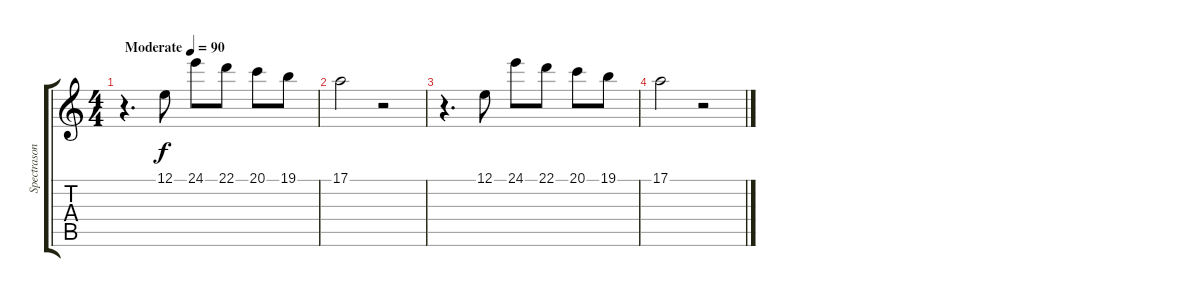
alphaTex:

\track ("Spectrasonics Omnisphere" "Spectrason") {instrument pad5bowed}
\staff {score tabs}
\tuning (E4 B3 G3 D3 A2 E2) {hide}
\ts (4 4)
\tempo (90 "Moderate")
\clef g2
\ks c
r.4{d dy f instrument pad5bowed} 12.1.8 24.1.8 22.1.8 20.1.8 19.1.8 |
17.1.2 r.2 |
r.4{d} 12.1.8 24.1.8 22.1.8 20.1.8 19.1.8 |
17.1.2 r.2
